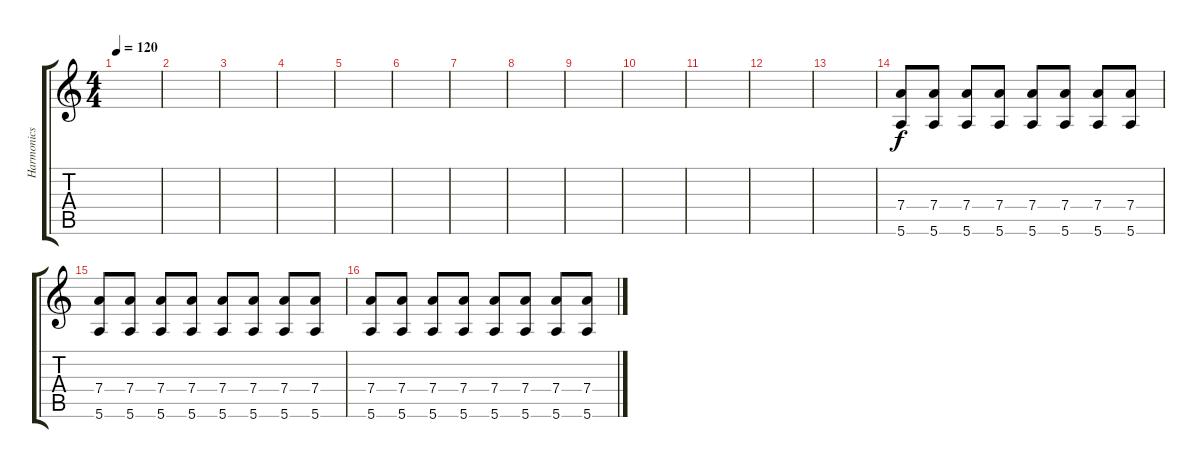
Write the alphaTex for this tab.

\track ("Harmonics" "Harmonics") {instrument guitarharmonics}
\staff {score tabs}
\tuning (E4 B3 G3 D3 A2 E2) {hide}
\ts (4 4)
\tempo 120
\clef g2
\ks c
|
|
|
|
|
|
|
|
|
|
|
|
|
(7.4 5.6).8 (7.4 5.6).8 (7.4 5.6).8 (7.4 5.6).8 (7.4 5.6).8 (7.4 5.6).8 (7.4 5.6).8 (7.4 5.6).8 |
(7.4 5.6).8 (7.4 5.6).8 (7.4 5.6).8 (7.4 5.6).8 (7.4 5.6).8 (7.4 5.6).8 (7.4 5.6).8 (7.4 5.6).8 |
(7.4 5.6).8 (7.4 5.6).8 (7.4 5.6).8 (7.4 5.6).8 (7.4 5.6).8 (7.4 5.6).8 (7.4 5.6).8 (7.4 5.6).8
